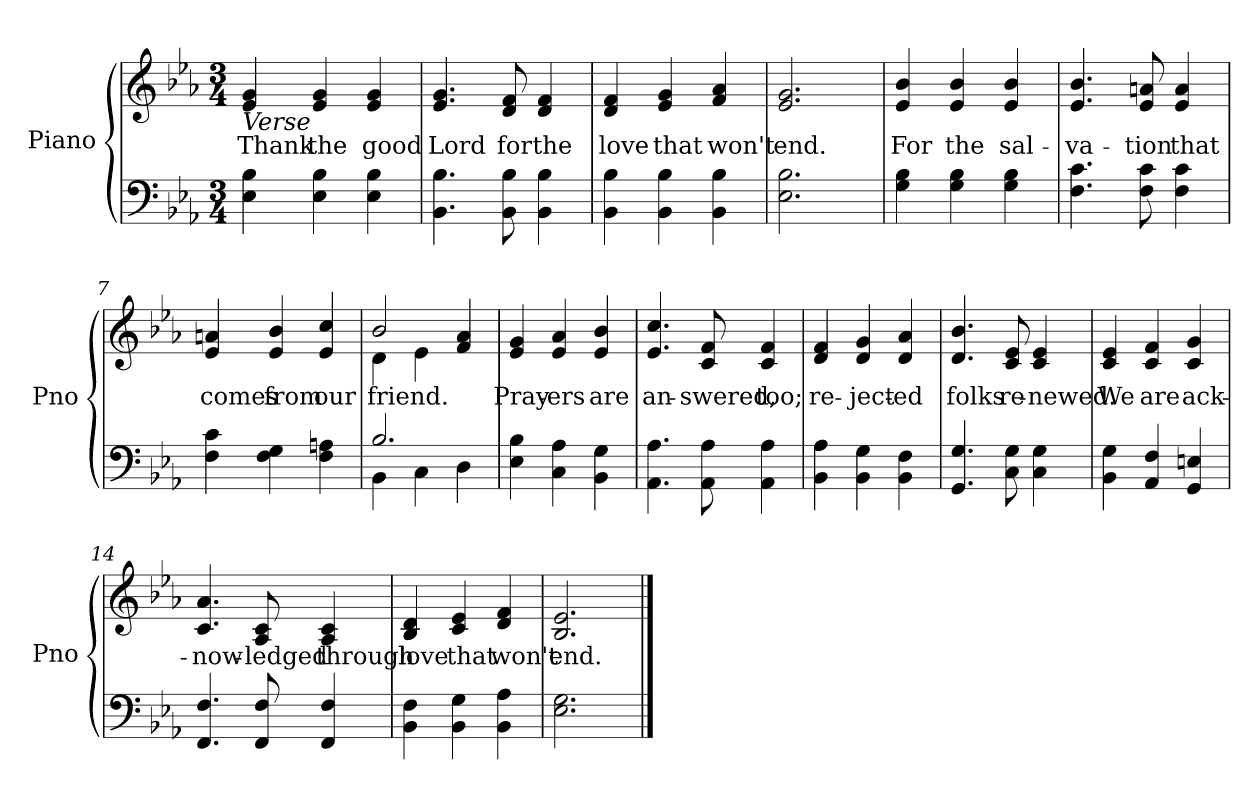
**kern	**kern	**text
*part2	*part1	*part1
*staff2	*staff1	*staff1
*I"Piano	*I"Piano	*
*I'Pno	*I'Pno	*
*clefF4	*clefG2	*
*k[b-e-a-]	*k[b-e-a-]	*
*M3/4	*M3/4	*
=1	=1	=1
!	!LO:TX:b:i:t=Verse	!
!	!	!LO:LY:b
4E-\ 4B-\	4e-/ 4g/	Thank
!	!	!LO:LY:b
4E-\ 4B-\	4e-/ 4g/	the
!	!	!LO:LY:b
4E-\ 4B-\	4e-/ 4g/	good
=2	=2	=2
!	!	!LO:LY:b
4.BB-\ 4.B-\	4.e-/ 4.g/	Lord
!	!	!LO:LY:b
8BB-\ 8B-\	8d/ 8f/	for
!	!	!LO:LY:b
4BB-\ 4B-\	4d/ 4f/	the
=3	=3	=3
!	!	!LO:LY:b
4BB-\ 4B-\	4d/ 4f/	love
!	!	!LO:LY:b
4BB-\ 4B-\	4e-/ 4g/	that
!	!	!LO:LY:b
4BB-\ 4B-\	4f/ 4a-/	won't
=4	=4	=4
!	!	!LO:LY:b
2.E-\ 2.B-\	2.e-/ 2.g/	end.
!!LO:LB:g=z
=5	=5	=5
!	!	!LO:LY:b
4G\ 4B-\	4e-/ 4b-/	For
!	!	!LO:LY:b
4G\ 4B-\	4e-/ 4b-/	the
!	!	!LO:LY:b
4G\ 4B-\	4e-/ 4b-/	sal-
=6	=6	=6
!	!	!LO:LY:b
4.F\ 4.c\	4.e-/ 4.b-/	-va-
!	!	!LO:LY:b
8F\ 8c\	8e-/ 8an/	-tion
!	!	!LO:LY:b
4F\ 4c\	4e-/ 4a/	that
=7	=7	=7
!	!	!LO:LY:b
4F\ 4c\	4e-/ 4an/	comes
!	!	!LO:LY:b
4F\ 4G\	4e-/ 4b-/	from
!	!	!LO:LY:b
4F\ 4An\	4e-/ 4cc/	our
=8	=8	=8
*^	*	*
!	!	!	!LO:LY:b
*	*	*^	*
4BB-\	2.B-/	4d\	2b-/	friend.
4C\	.	4e-\	.	.
4D\	.	4f/ 4a-/	4ryy	.
*v	*v	*	*	*
!!LO:LB:g=z
=9	=9	=9	=9
!	!	!	!LO:LY:b
*	*v	*v	*
4E-\ 4B-\	4e-/ 4g/	Pray-
!	!	!LO:LY:b
4C\ 4A-\	4e-/ 4a-/	-ers
!	!	!LO:LY:b
4BB-\ 4G\	4e-/ 4b-/	are
=10	=10	=10
!	!	!LO:LY:b
4.AA-\ 4.A-\	4.e-/ 4.cc/	an-
!	!	!LO:LY:b
8AA-\ 8A-\	8c/ 8f/	-swered,
!	!	!LO:LY:b
4AA-\ 4A-\	4c/ 4f/	too;
=11	=11	=11
!	!	!LO:LY:b
4BB-\ 4A-\	4d/ 4f/	re-
!	!	!LO:LY:b
4BB-\ 4G\	4d/ 4g/	-ject-
!	!	!LO:LY:b
4BB-\ 4F\	4d/ 4a-/	-ed
=12	=12	=12
!	!	!LO:LY:b
4.GG/ 4.G/	4.d/ 4.b-/	folks
!	!	!LO:LY:b
8C\ 8G\	8c/ 8e-/	re-
!	!	!LO:LY:b
4C\ 4G\	4c/ 4e-/	-newed.
!!LO:LB:g=z
=13	=13	=13
!	!	!LO:LY:b
4BB-\ 4G\	4c/ 4e-/	We
!	!	!LO:LY:b
4AA-/ 4F/	4c/ 4f/	are
!	!	!LO:LY:b
4GG/ 4En/	4c/ 4g/	ack-
=14	=14	=14
!	!	!LO:LY:b
4.FF/ 4.F/	4.c/ 4.a-/	-now-
!	!	!LO:LY:b
8FF/ 8F/	8A-/ 8c/	-ledged
!	!	!LO:LY:b
4FF/ 4F/	4A-/ 4c/	through
=15	=15	=15
!	!	!LO:LY:b
4BB-\ 4F\	4B-/ 4d/	love
!	!	!LO:LY:b
4BB-\ 4G\	4c/ 4e-/	that
!	!	!LO:LY:b
4BB-\ 4A-\	4d/ 4f/	won't
=16	=16	=16
!	!	!LO:LY:b
2.E-\ 2.G\	2.B-/ 2.e-/	end.
==	==	==
*-	*-	*-
